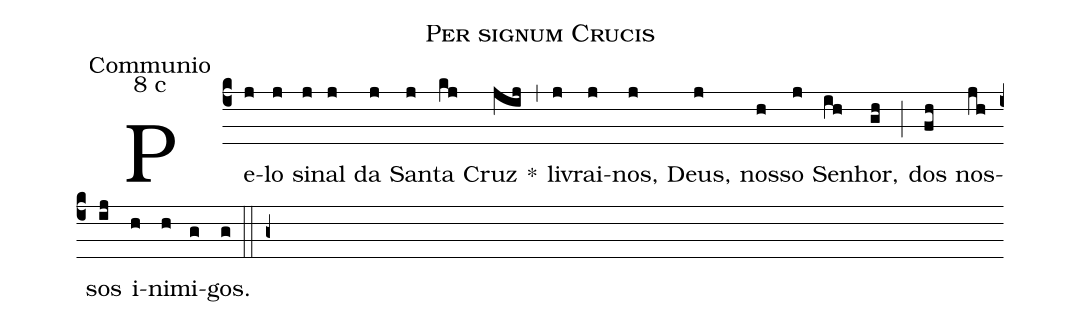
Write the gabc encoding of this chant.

name: Per signum Crucis;
office-part: Communio;
mode: 8;
mode-differentia: c;
%%
(c4)

Pe(j)lo(j) si(j)nal(j) da(j) San(j)ta(kj) Cruz(jij) *(,) li(j)vrai-(j)nos,(j) Deus,(j) nos(h)so(j) Se(ih)nhor,(gh) (;) dos(fh) nos(jh)sos(ij) i(h)ni(h)mi(g)gos.(g)

(::)

(g+)
